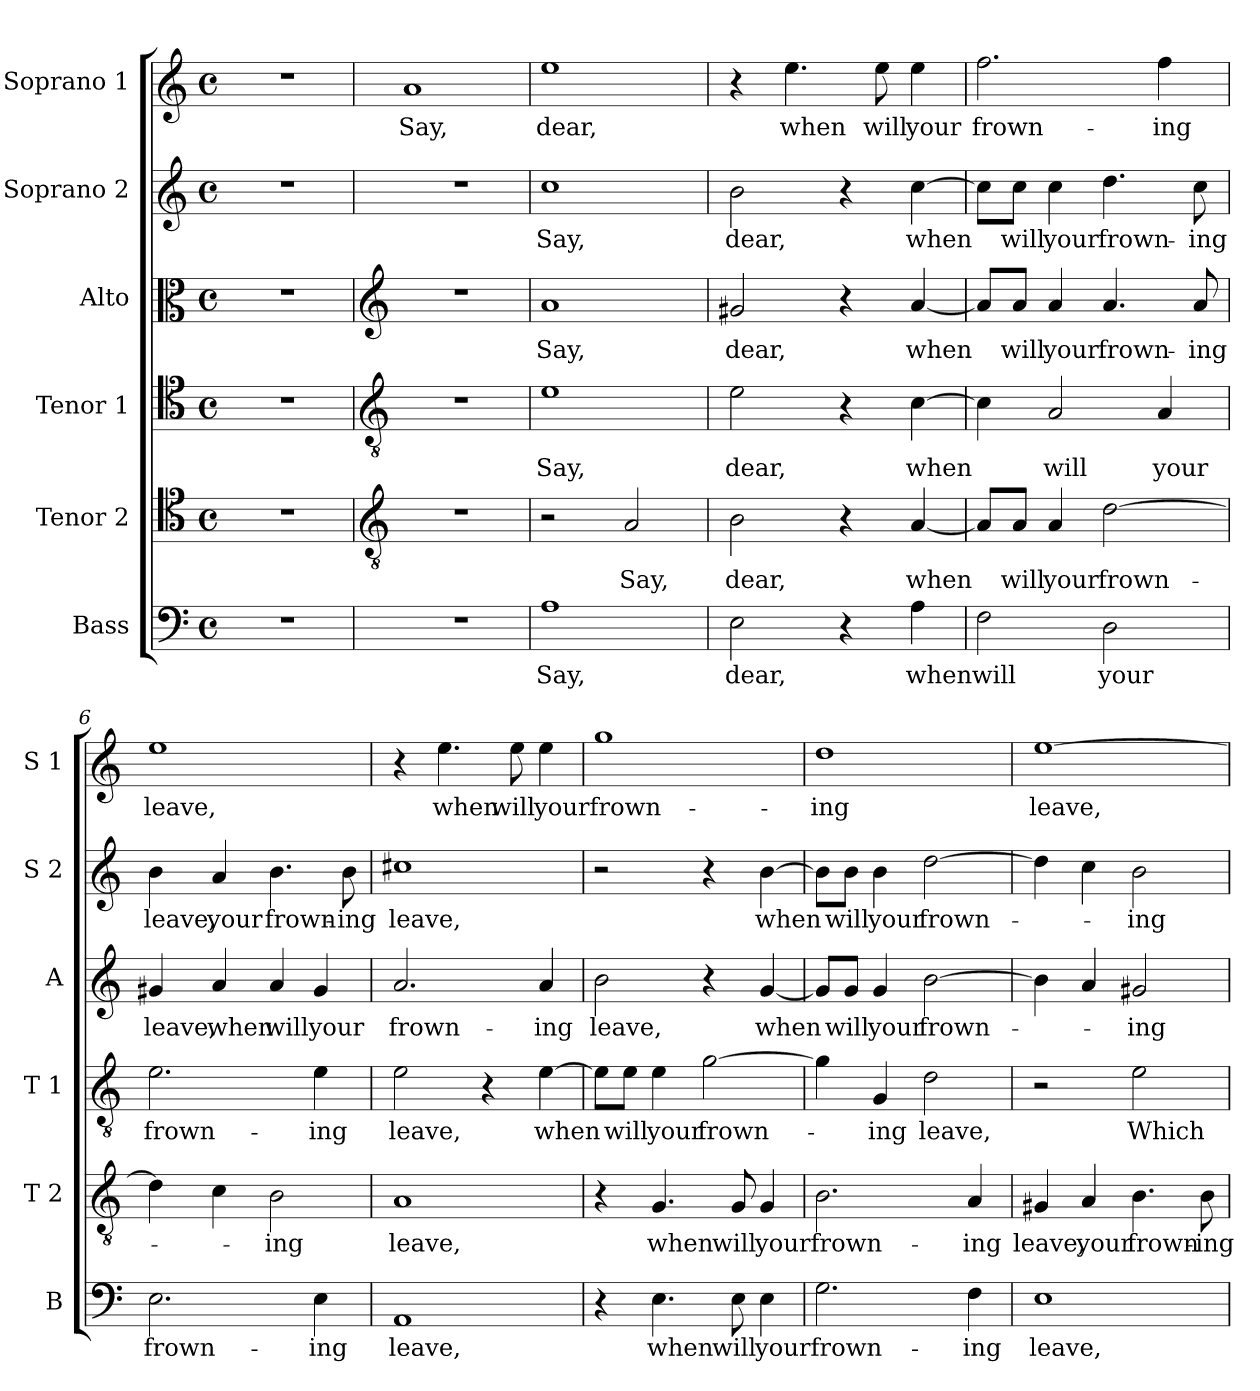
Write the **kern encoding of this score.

**kern	**text	**kern	**text	**kern	**text	**kern	**text	**kern	**text	**kern	**text
*part6	*part6	*part5	*part5	*part4	*part4	*part3	*part3	*part2	*part2	*part1	*part1
*staff6	*staff6	*staff5	*staff5	*staff4	*staff4	*staff3	*staff3	*staff2	*staff2	*staff1	*staff1
*I"Bass	*	*I"Tenor 2	*	*I"Tenor 1	*	*I"Alto	*	*I"Soprano 2	*	*I"Soprano 1	*
*I'B	*	*I'T 2	*	*I'T 1	*	*I'A	*	*I'S 2	*	*I'S 1	*
*clefF4	*	*clefC4	*	*clefC4	*	*clefC3	*	*clefG2	*	*clefG2	*
*k[]	*	*k[]	*	*k[]	*	*k[]	*	*k[]	*	*k[]	*
*C:	*	*C:	*	*C:	*	*C:	*	*C:	*	*C:	*
*M4/4	*	*M4/4	*	*M4/4	*	*M4/4	*	*M4/4	*	*M4/4	*
*met(c)	*	*met(c)	*	*met(c)	*	*met(c)	*	*met(c)	*	*met(c)	*
=1	=1	=1	=1	=1	=1	=1	=1	=1	=1	=1	=1
1r	.	1r	.	1r	.	1r	.	1r	.	1r	.
=2	=2	=2	=2	=2	=2	=2	=2	=2	=2	=2	=2
*	*	*clefGv2	*	*clefGv2	*	*clefG2	*	*	*	*	*
!	!	!	!	!	!	!	!	!	!	!	!LO:LY:b
1r	.	1r	.	1r	.	1r	.	1r	.	1a	Say,
=3	=3	=3	=3	=3	=3	=3	=3	=3	=3	=3	=3
!	!LO:LY:b	!	!	!	!LO:LY:b	!	!LO:LY:b	!	!LO:LY:b	!	!LO:LY:b
1A	Say,	2r	.	1e	Say,	1a	Say,	1cc	Say,	1ee	dear,
!	!	!	!LO:LY:b	!	!	!	!	!	!	!	!
.	.	2A/	Say,	.	.	.	.	.	.	.	.
=4	=4	=4	=4	=4	=4	=4	=4	=4	=4	=4	=4
!	!LO:LY:b	!	!LO:LY:b	!	!LO:LY:b	!	!LO:LY:b	!	!LO:LY:b	!	!
2E\	dear,	2B\	dear,	2e\	dear,	2g#X/	dear,	2b\	dear,	4r	.
!	!	!	!	!	!	!	!	!	!	!	!LO:LY:b
.	.	.	.	.	.	.	.	.	.	4.ee\	when
4r	.	4r	.	4r	.	4r	.	4r	.	.	.
!	!	!	!	!	!	!	!	!	!	!	!LO:LY:b
.	.	.	.	.	.	.	.	.	.	8ee\	will
!	!LO:LY:b	!	!LO:LY:b	!	!LO:LY:b	!	!LO:LY:b	!	!LO:LY:b	!	!LO:LY:b
4A\	when	[4A/	when	[4c\	when	[4a/	when	[4cc\	when	4ee\	your
=5	=5	=5	=5	=5	=5	=5	=5	=5	=5	=5	=5
!	!LO:LY:b	!	!	!	!	!	!	!	!	!	!LO:LY:b
2F\	will	8A/L]	.	4c\]	.	8a/L]	.	8cc\L]	.	2.ff\	frown-
!	!	!	!LO:LY:b	!	!	!	!LO:LY:b	!	!LO:LY:b	!	!
.	.	8A/J	will	.	.	8a/J	will	8cc\J	will	.	.
!	!	!	!LO:LY:b	!	!LO:LY:b	!	!LO:LY:b	!	!LO:LY:b	!	!
.	.	4A/	your	2A/	will	4a/	your	4cc\	your	.	.
!	!LO:LY:b	!	!LO:LY:b	!	!	!	!LO:LY:b	!	!LO:LY:b	!	!
2D\	your	[2d\	frown-	.	.	4.a/	frown-	4.dd\	frown-	.	.
!	!	!	!	!	!LO:LY:b	!	!	!	!	!	!LO:LY:b
.	.	.	.	4A/	your	.	.	.	.	4ff\	-ing
!	!	!	!	!	!	!	!LO:LY:b	!	!LO:LY:b	!	!
.	.	.	.	.	.	8a/	-ing	8cc\	-ing	.	.
=6	=6	=6	=6	=6	=6	=6	=6	=6	=6	=6	=6
!	!LO:LY:b	!	!	!	!LO:LY:b	!	!LO:LY:b	!	!LO:LY:b	!	!LO:LY:b
2.E\	frown-	4d\]	.	2.e\	frown-	4g#X/	leave,	4b\	leave,	1ee	leave,
!	!	!	!	!	!	!	!LO:LY:b	!	!LO:LY:b	!	!
.	.	4c\	.	.	.	4a/	when	4a/	your	.	.
!	!	!	!LO:LY:b	!	!	!	!LO:LY:b	!	!LO:LY:b	!	!
.	.	2B\	-ing	.	.	4a/	will	4.b\	frown-	.	.
!	!LO:LY:b	!	!	!	!LO:LY:b	!	!LO:LY:b	!	!	!	!
4E\	-ing	.	.	4e\	-ing	4g#/	your	.	.	.	.
!	!	!	!	!	!	!	!	!	!LO:LY:b	!	!
.	.	.	.	.	.	.	.	8b\	-ing	.	.
!!LO:LB:g=z
=7	=7	=7	=7	=7	=7	=7	=7	=7	=7	=7	=7
!	!LO:LY:b	!	!LO:LY:b	!	!LO:LY:b	!	!LO:LY:b	!	!LO:LY:b	!	!
1AA	leave,	1A	leave,	2e\	leave,	2.a/	frown-	1cc#X	leave,	4r	.
!	!	!	!	!	!	!	!	!	!	!	!LO:LY:b
.	.	.	.	.	.	.	.	.	.	4.ee\	when
.	.	.	.	4r	.	.	.	.	.	.	.
!	!	!	!	!	!	!	!	!	!	!	!LO:LY:b
.	.	.	.	.	.	.	.	.	.	8ee\	will
!	!	!	!	!	!LO:LY:b	!	!LO:LY:b	!	!	!	!LO:LY:b
.	.	.	.	[4e\	when	4a/	-ing	.	.	4ee\	your
=8	=8	=8	=8	=8	=8	=8	=8	=8	=8	=8	=8
!	!	!	!	!	!	!	!LO:LY:b	!	!	!	!LO:LY:b
4r	.	4r	.	8e\L]	.	2b\	leave,	2r	.	1gg	frown-
!	!	!	!	!	!LO:LY:b	!	!	!	!	!	!
.	.	.	.	8e\J	will	.	.	.	.	.	.
!	!LO:LY:b	!	!LO:LY:b	!	!LO:LY:b	!	!	!	!	!	!
4.E\	when	4.G/	when	4e\	your	.	.	.	.	.	.
!	!	!	!	!	!LO:LY:b	!	!	!	!	!	!
.	.	.	.	[2g\	frown-	4r	.	4r	.	.	.
!	!LO:LY:b	!	!LO:LY:b	!	!	!	!	!	!	!	!
8E\	will	8G/	will	.	.	.	.	.	.	.	.
!	!LO:LY:b	!	!LO:LY:b	!	!	!	!LO:LY:b	!	!LO:LY:b	!	!
4E\	your	4G/	your	.	.	[4g/	when	[4b\	when	.	.
=9	=9	=9	=9	=9	=9	=9	=9	=9	=9	=9	=9
!	!LO:LY:b	!	!LO:LY:b	!	!	!	!	!	!	!	!LO:LY:b
2.G\	frown-	2.B\	frown-	4g\]	.	8g/L]	.	8b\L]	.	1dd	-ing
!	!	!	!	!	!	!	!LO:LY:b	!	!LO:LY:b	!	!
.	.	.	.	.	.	8g/J	will	8b\J	will	.	.
!	!	!	!	!	!LO:LY:b	!	!LO:LY:b	!	!LO:LY:b	!	!
.	.	.	.	4G/	-ing	4g/	your	4b\	your	.	.
!	!	!	!	!	!LO:LY:b	!	!LO:LY:b	!	!LO:LY:b	!	!
.	.	.	.	2d\	leave,	[2b\	frown-	[2dd\	frown-	.	.
!	!LO:LY:b	!	!LO:LY:b	!	!	!	!	!	!	!	!
4F\	-ing	4A/	-ing	.	.	.	.	.	.	.	.
=10	=10	=10	=10	=10	=10	=10	=10	=10	=10	=10	=10
!	!LO:LY:b	!	!LO:LY:b	!	!	!	!	!	!	!	!LO:LY:b
1E	leave,	4G#X/	leave,	2r	.	4b\]	.	4dd\]	.	[1ee	leave,
!	!	!	!LO:LY:b	!	!	!	!	!	!	!	!
.	.	4A/	your	.	.	4a/	.	4cc\	.	.	.
!	!	!	!LO:LY:b	!	!LO:LY:b	!	!LO:LY:b	!	!LO:LY:b	!	!
.	.	4.B\	frown-	2e\	Which	2g#X/	-ing	2b\	-ing	.	.
!	!	!	!LO:LY:b	!	!	!	!	!	!	!	!
.	.	8B\	-ing	.	.	.	.	.	.	.	.
=	=	=	=	=	=	=	=	=	=	=	=
*-	*-	*-	*-	*-	*-	*-	*-	*-	*-	*-	*-
